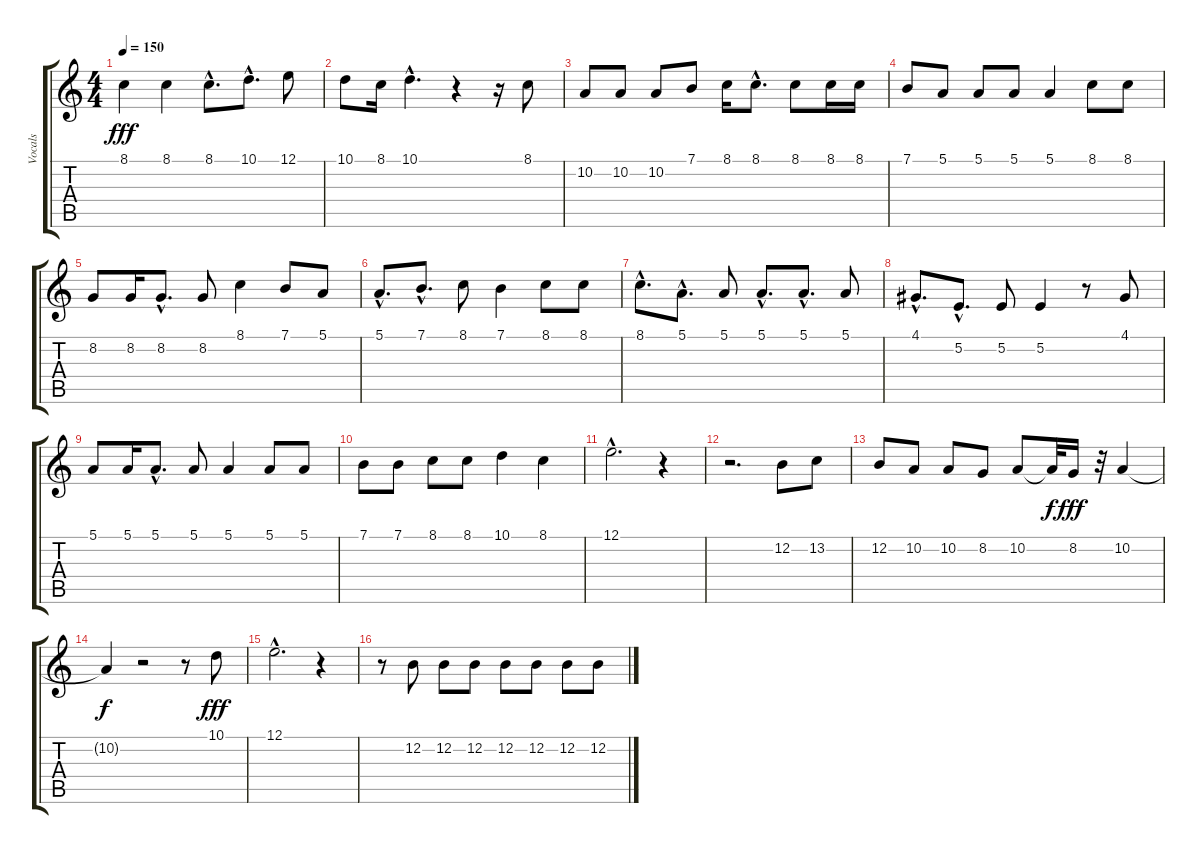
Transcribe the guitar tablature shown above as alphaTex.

\track ("Vocals" "Vocals") {instrument violin}
\staff {score tabs}
\tuning (E4 B3 G3 D3 A2 E2) {hide}
\ts (4 4)
\tempo 150
\clef g2
\ks c
8.1.4{dy fff} 8.1.4 8.1{hac}.8{d} 10.1{hac}.8{d} 12.1.8 |
10.1.8 8.1.16 10.1{hac}.4{d} r.4 r.16 8.1.8 |
10.2.8 10.2.8 10.2.8 7.1.8 8.1.16 8.1{hac}.8{d} 8.1.8 8.1.16 8.1.16 |
7.1.8 5.1.8 5.1.8 5.1.8 5.1.4 8.1.8 8.1.8 |
8.2.8 8.2.16 8.2{hac}.8{d} 8.2.8 8.1.4 7.1.8 5.1.8 |
5.1{hac}.8{d} 7.1{hac}.8{d} 8.1.8 7.1.4 8.1.8 8.1.8 |
8.1{hac}.8{d} 5.1{hac}.8{d} 5.1.8 5.1{hac}.8{d} 5.1{hac}.8{d} 5.1.8 |
4.1{hac}.8{d} 5.2{hac}.8{d} 5.2.8 5.2.4 r.8 4.1.8 |
5.1.8 5.1.16 5.1{hac}.8{d} 5.1.8 5.1.4 5.1.8 5.1.8 |
7.1.8 7.1.8 8.1.8 8.1.8 10.1.4 8.1.4 |
12.1{hac}.2{d} r.4 |
r.2{d} 12.2.8 13.2.8 |
12.2.8 10.2.8 10.2.8 8.2.8 10.2.8 10.2{t}.32{dy f} 8.2.16{dy fff} r.32 10.2.4 |
10.2{t}.4{dy f} r.2 r.8 10.1.8{dy fff} |
12.1{hac}.2{d} r.4 |
r.8 12.2.8 12.2.8 12.2.8 12.2.8 12.2.8 12.2.8 12.2.8
